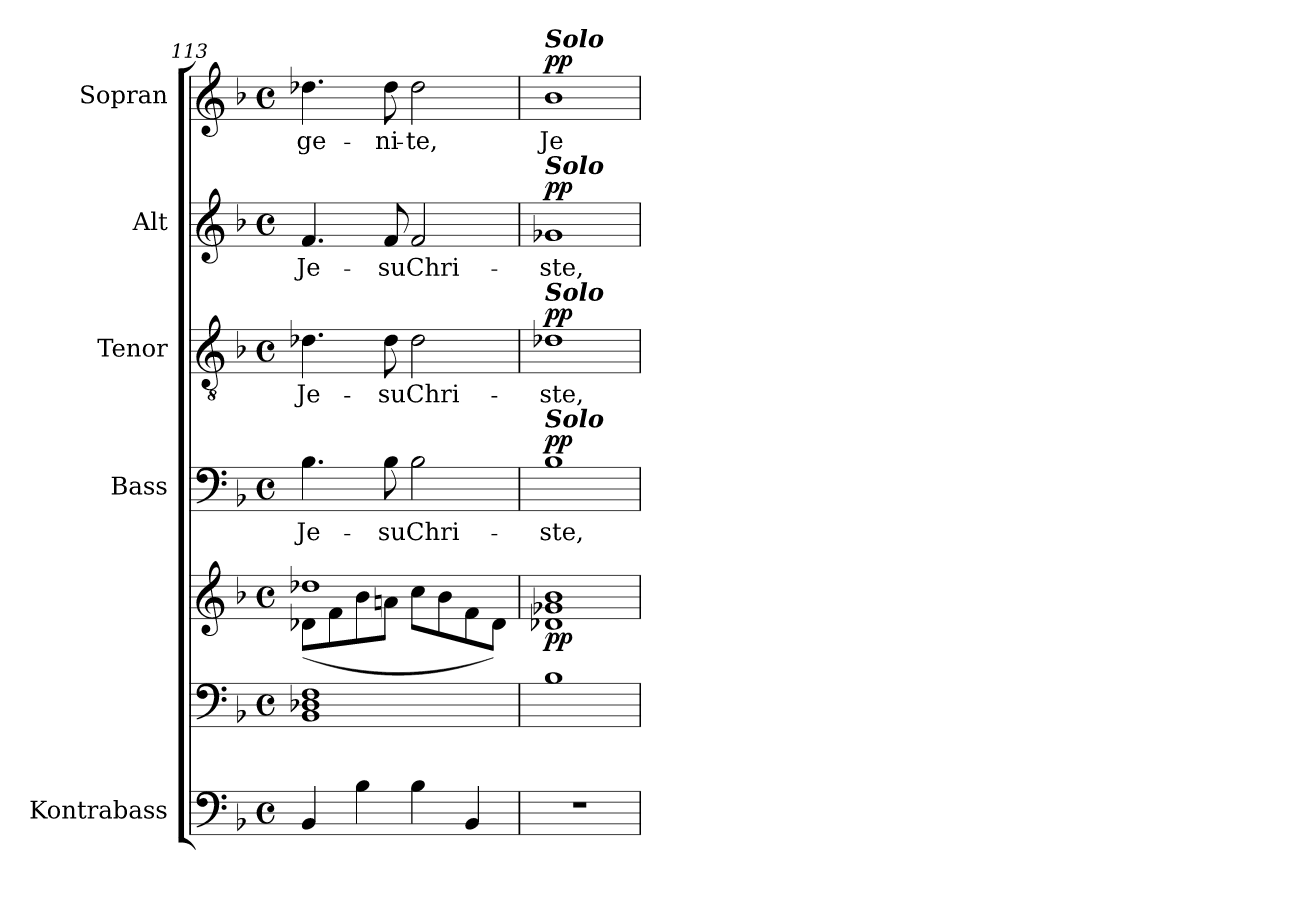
**kern	**kern	**kern	**dynam	**kern	**text	**dynam	**kern	**text	**dynam	**kern	**text	**dynam	**kern	**text	**dynam
*part6	*part5	*part5	*part5	*part4	*part4	*part4	*part3	*part3	*part3	*part2	*part2	*part2	*part1	*part1	*part1
*staff7	*staff6	*staff5	*staff5/6	*staff4	*staff4	*staff4	*staff3	*staff3	*staff3	*staff2	*staff2	*staff2	*staff1	*staff1	*staff1
*I"Kontrabass	*	*	*	*I"Bass	*	*	*I"Tenor	*	*	*I"Alt	*	*	*I"Sopran	*	*
*I'Kb.	*	*	*	*I'B.	*	*	*I'T.	*	*	*I'A.	*	*	*I'S.	*	*
!!LO:LB:g=z
*clefF4	*clefF4	*clefG2	*	*clefF4	*	*	*clefGv2	*	*	*clefG2	*	*	*clefG2	*	*
*ITrd7c12	*	*	*	*	*	*	*	*	*	*	*	*	*	*	*
*k[b-]	*k[b-]	*k[b-]	*	*k[b-]	*	*	*k[b-]	*	*	*k[b-]	*	*	*k[b-]	*	*
*F:	*F:	*F:	*	*F:	*	*	*F:	*	*	*F:	*	*	*F:	*	*
*M4/4	*M4/4	*M4/4	*	*M4/4	*	*	*M4/4	*	*	*M4/4	*	*	*M4/4	*	*
*met(c)	*met(c)	*met(c)	*	*met(c)	*	*	*met(c)	*	*	*met(c)	*	*	*met(c)	*	*
=113	=113	=113	=113	=113	=113	=113	=113	=113	=113	=113	=113	=113	=113	=113	=113
*	*	*^	*	*	*	*	*	*	*	*	*	*	*	*	*
!	!	!	!	!	!	!LO:LY:b	!	!	!LO:LY:b	!	!	!LO:LY:b	!	!	!LO:LY:b	!
4BBB-/	1BB- 1D-X 1F	1dd-X	(<8d-X\L	.	4.B-\	Je-	.	4.d-X\	Je-	.	4.f/	Je-	.	4.dd-X\	-ge-	.
.	.	.	8f\	.	.	.	.	.	.	.	.	.	.	.	.	.
4BB-\	.	.	8b-\	.	.	.	.	.	.	.	.	.	.	.	.	.
!	!	!	!	!	!	!LO:LY:b	!	!	!LO:LY:b	!	!	!LO:LY:b	!	!	!LO:LY:b	!
.	.	.	8an\J	.	8B-\	-su	.	8d-\	-su	.	8f/	-su	.	8dd-\	-ni-	.
!	!	!	!	!	!	!LO:LY:b	!	!	!LO:LY:b	!	!	!LO:LY:b	!	!	!LO:LY:b	!
4BB-\	.	.	8cc\L	.	2B-\	Chri-	.	2d-\	Chri-	.	2f/	Chri-	.	2dd-\	-te,	.
.	.	.	8b-\	.	.	.	.	.	.	.	.	.	.	.	.	.
4BBB-/	.	.	8f\	.	.	.	.	.	.	.	.	.	.	.	.	.
.	.	.	8d-\J)	.	.	.	.	.	.	.	.	.	.	.	.	.
=114	=114	=114	=114	=114	=114	=114	=114	=114	=114	=114	=114	=114	=114	=114	=114	=114
!	!	!	!	!	!	!	!	!	!	!	!	!	!	!LO:TX:a:Bi:t=Solo	!	!
!	!	!	!	!	!	!	!	!	!	!	!LO:TX:a:Bi:t=Solo	!	!	!	!	!
!	!	!	!	!	!	!	!	!LO:TX:a:Bi:t=Solo	!	!	!	!	!	!	!	!
!	!	!	!	!	!LO:TX:a:Bi:t=Solo	!	!	!	!	!	!	!	!	!	!	!
!	!	!LO:TX:b:i:t=ad lib.	!	!	!	!	!	!	!	!	!	!	!	!	!	!
!	!	!	!	!LO:DY:b	!	!LO:LY:b	!LO:DY:a	!	!LO:LY:b	!LO:DY:a	!	!LO:LY:b	!LO:DY:a	!	!LO:LY:b	!LO:DY:a
*	*	*v	*v	*	*	*	*	*	*	*	*	*	*	*	*	*
1r	1B-	1d-X 1g-X 1b-	pp	1B-	-ste,	pp	1d-X	-ste,	pp	1g-X	-ste,	pp	1b-	Je-	pp
=	=	=	=	=	=	=	=	=	=	=	=	=	=	=	=
*-	*-	*-	*-	*-	*-	*-	*-	*-	*-	*-	*-	*-	*-	*-	*-
